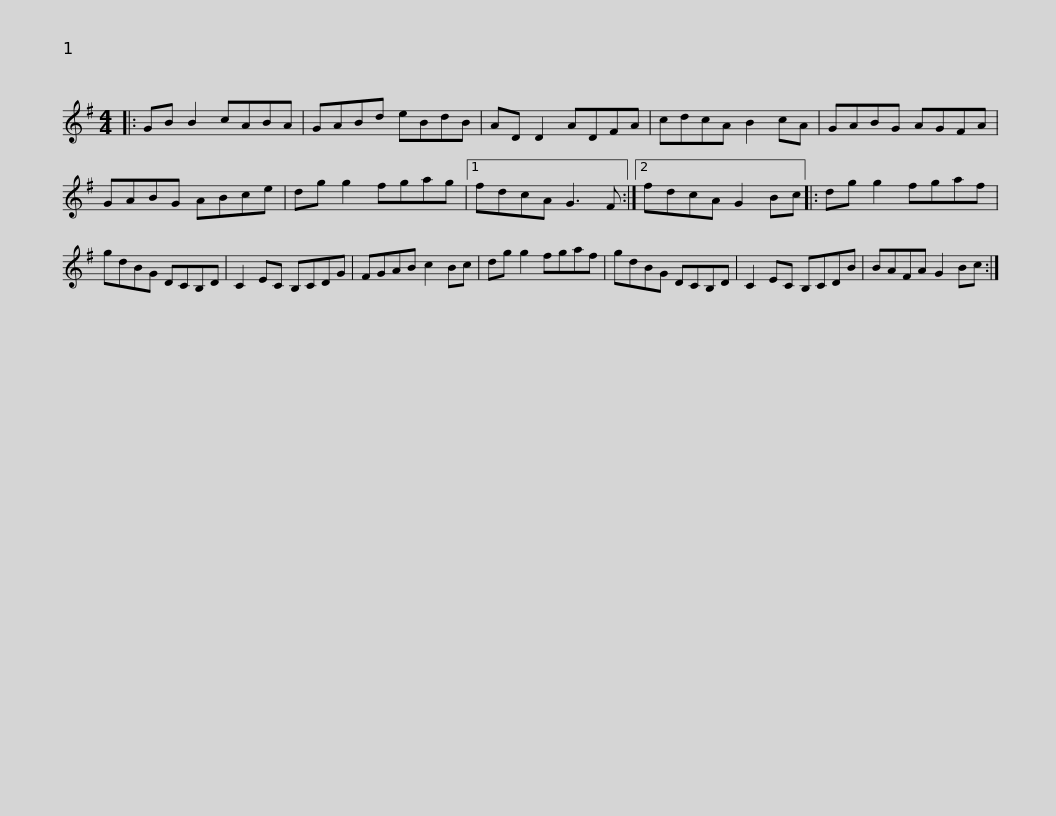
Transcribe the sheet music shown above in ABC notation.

X:1
L:1/8
M:4/4
I:linebreak $
K:G
V:1 treble
V:1
|: GB B2 cABA | GABd eBdB | AD D2 ADFA | cdcA B2 cA | GABG AGFA |$ %5
 GABG ABce | dg g2 fgag |1 fdcA G3 F :|2 fdcA G2 Bc |: dg g2 fgaf |$ %10
 gdBG DCB,D | C2 EC B,CDG | FGAB c2 Bc | dg g2 fgaf | gdBG DCB,D |$ %15
 C2 EC B,CDB | BAFA G2 Bc :| %17
